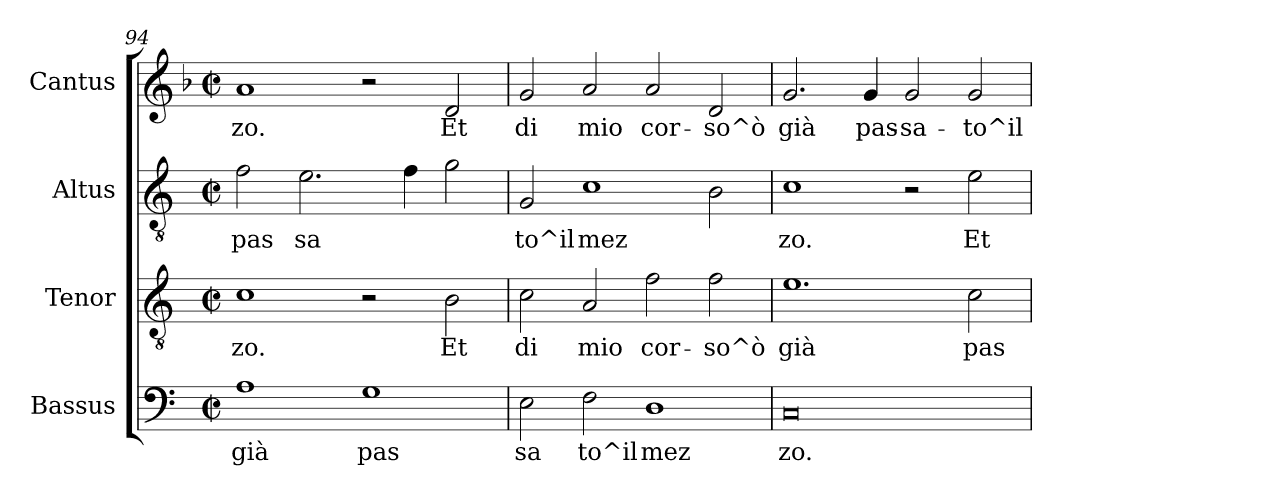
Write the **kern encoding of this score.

**kern	**text	**kern	**text	**kern	**text	**kern	**text
*part4	*part4	*part3	*part3	*part2	*part2	*part1	*part1
*staff4	*staff4	*staff3	*staff3	*staff2	*staff2	*staff1	*staff1
*I"Bassus	*	*I"Tenor	*	*I"Altus	*	*I"Cantus	*
*I'Bassus	*	*I'Tenor	*	*I'Altus	*	*I'Cantus	*
*clefF4	*	*clefGv2	*	*clefGv2	*	*clefG2	*
*k[]	*	*k[]	*	*k[]	*	*k[b-]	*
*C:	*	*C:	*	*C:	*	*F:	*
*M2/2	*	*M2/2	*	*M2/2	*	*M2/2	*
*met(c|)	*	*met(c|)	*	*met(c|)	*	*met(c|)	*
=94	=94	=94	=94	=94	=94	=94	=94
!	!LO:LY:b:cj	!	!LO:LY:b:cj	!	!LO:LY:b:cj	!	!LO:LY:b:cj
1A	già	1c	-zo.	2f\	pas	1a	-zo.
!	!	!	!	!	!LO:LY:b:cj	!	!
.	.	.	.	2.e\	sa	.	.
!	!LO:LY:b:cj	!	!	!	!	!	!
1G	pas	2r	.	.	.	2r	.
!	!	!	!	!	!LO:LY:b:cj	!	!
.	.	.	.	4f\	.	.	.
!	!	!	!LO:LY:b:cj	!	!LO:LY:b:cj	!	!LO:LY:b:cj
.	.	2B\	Et	2g\	.	2d/	Et
=95	=95	=95	=95	=95	=95	=95	=95
!	!LO:LY:b:cj	!	!LO:LY:b:cj	!	!LO:LY:b:cj	!	!LO:LY:b:cj
2E\	sa	2c\	di	2G/	to^il	2g/	di
!	!LO:LY:b:cj	!	!LO:LY:b:cj	!	!LO:LY:b:cj	!	!LO:LY:b:cj
2F\	to^il	2A/	mio	1c	mez	2a/	mio
!	!LO:LY:b:cj	!	!LO:LY:b:cj	!	!	!	!LO:LY:b:cj
1D	mez	2f\	cor-	.	.	2a/	cor-
!	!	!	!LO:LY:b:cj	!	!LO:LY:b:cj	!	!LO:LY:b:cj
.	.	2f\	-so^ò	2B\	.	2d/	-so^ò
=96	=96	=96	=96	=96	=96	=96	=96
!	!LO:LY:b:cj	!	!LO:LY:b:cj	!	!LO:LY:b:cj	!	!LO:LY:b:cj
0C	zo.	1.e	già	1c	zo.	2.g/	già
!	!	!	!	!	!	!	!LO:LY:b:cj
.	.	.	.	.	.	4g/	pas-
!	!	!	!	!	!	!	!LO:LY:b:cj
.	.	.	.	2r	.	2g/	-sa-
!	!	!	!LO:LY:b:cj	!	!LO:LY:b:cj	!	!LO:LY:b:cj
.	.	2c\	pas-	2e\	Et	2g/	-to^il
=	=	=	=	=	=	=	=
*-	*-	*-	*-	*-	*-	*-	*-
